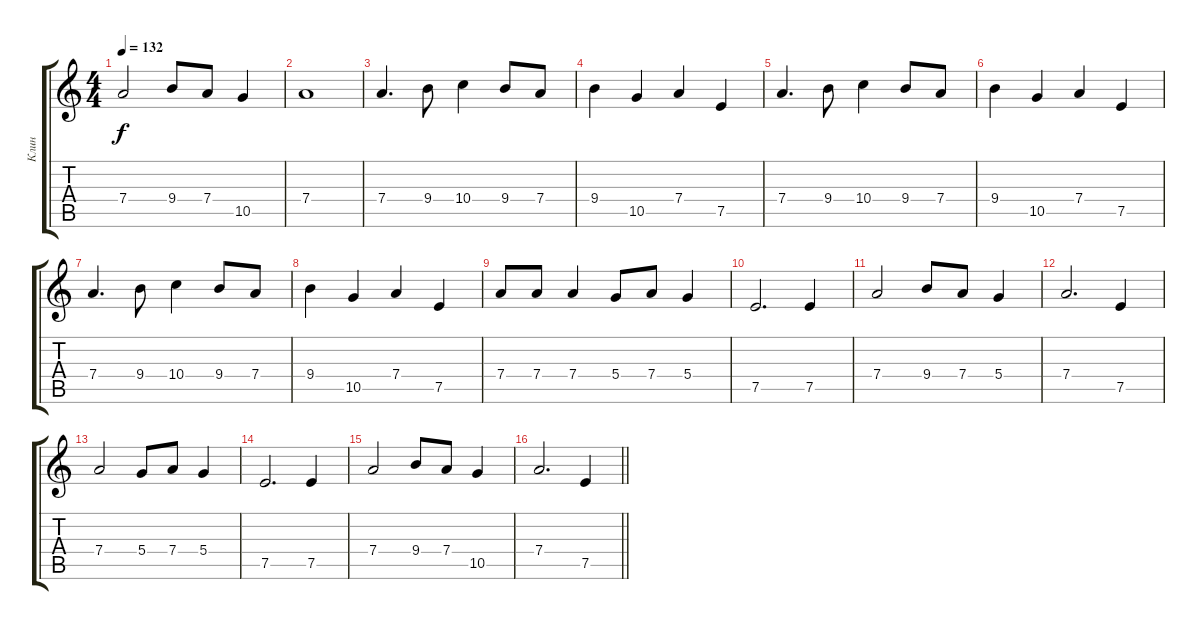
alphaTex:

\track ("Клин" "Клин") {instrument acousticguitarsteel}
\staff {score tabs}
\tuning (E4 B3 G3 D3 A2 E2) {hide}
\ts (4 4)
\tempo 132
\clef g2
\ks c
7.4.2{dy f} 9.4.8 7.4.8 10.5.4 |
7.4.1 |
7.4.4{d} 9.4.8 10.4.4 9.4.8 7.4.8 |
9.4.4 10.5.4 7.4.4 7.5.4 |
7.4.4{d} 9.4.8 10.4.4 9.4.8 7.4.8 |
9.4.4 10.5.4 7.4.4 7.5.4 |
7.4.4{d} 9.4.8 10.4.4 9.4.8 7.4.8 |
9.4.4 10.5.4 7.4.4 7.5.4 |
7.4.8 7.4.8 7.4.4 5.4.8 7.4.8 5.4.4 |
7.5.2{d} 7.5.4 |
7.4.2 9.4.8 7.4.8 5.4.4 |
7.4.2{d} 7.5.4 |
7.4.2 5.4.8 7.4.8 5.4.4 |
7.5.2{d} 7.5.4 |
7.4.2 9.4.8 7.4.8 10.5.4 |
\barLineRight lightlight
7.4.2{d} 7.5.4
